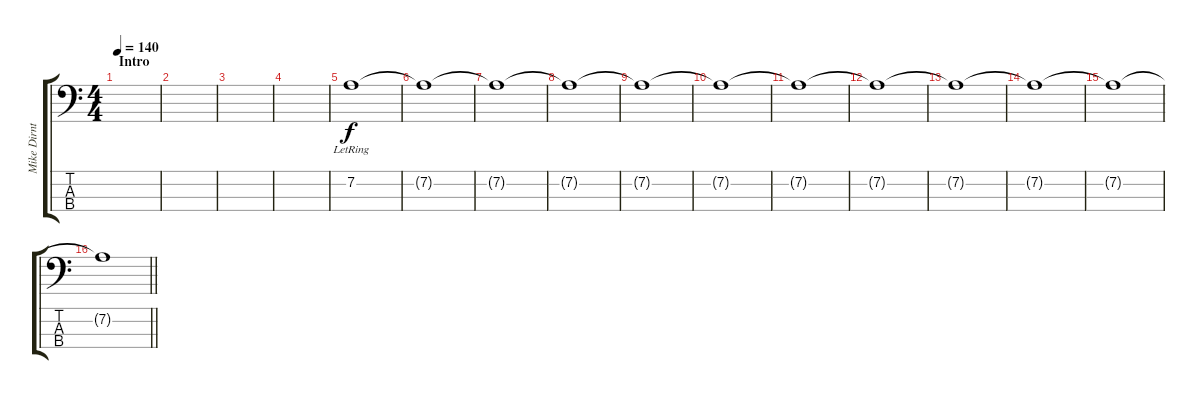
\track ("Mike Dirnt (Bass)" "Mike Dirnt") {instrument electricbasspick}
\staff {score tabs}
\tuning (G2 D2 A1 E1) {hide}
\ts (4 4)
\section ("" "Intro")
\tempo 140
\tempo 105
\tempo 140
\clef f4
\ks c
|
|
|
|
7.2{lr}.1{volume 16} |
7.2{t}.1 |
7.2{t}.1 |
7.2{t}.1 |
7.2{t}.1 |
7.2{t}.1 |
7.2{t}.1 |
7.2{t}.1 |
7.2{t}.1 |
7.2{t}.1 |
7.2{t}.1 |
\barLineRight lightlight
7.2{t}.1
